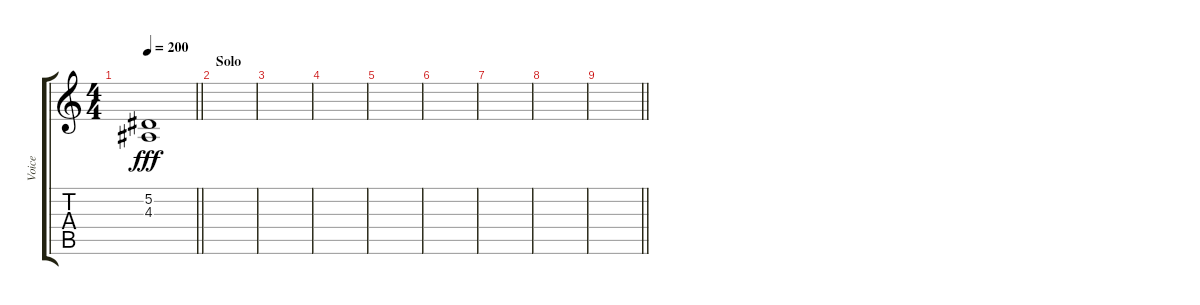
\track ("Voice" "Voice") {instrument lead1square}
\staff {score tabs}
\tuning (Eb4 Bb3 Gb3 Db3 Ab2 Eb2) {hide}
\ts (4 4)
\tempo 200
\clef g2
\barLineRight lightlight
\ks c
(5.2 4.3).1{dy fff} |
\section ("" "Solo")
|
|
|
|
|
|
|
\barLineRight lightlight
